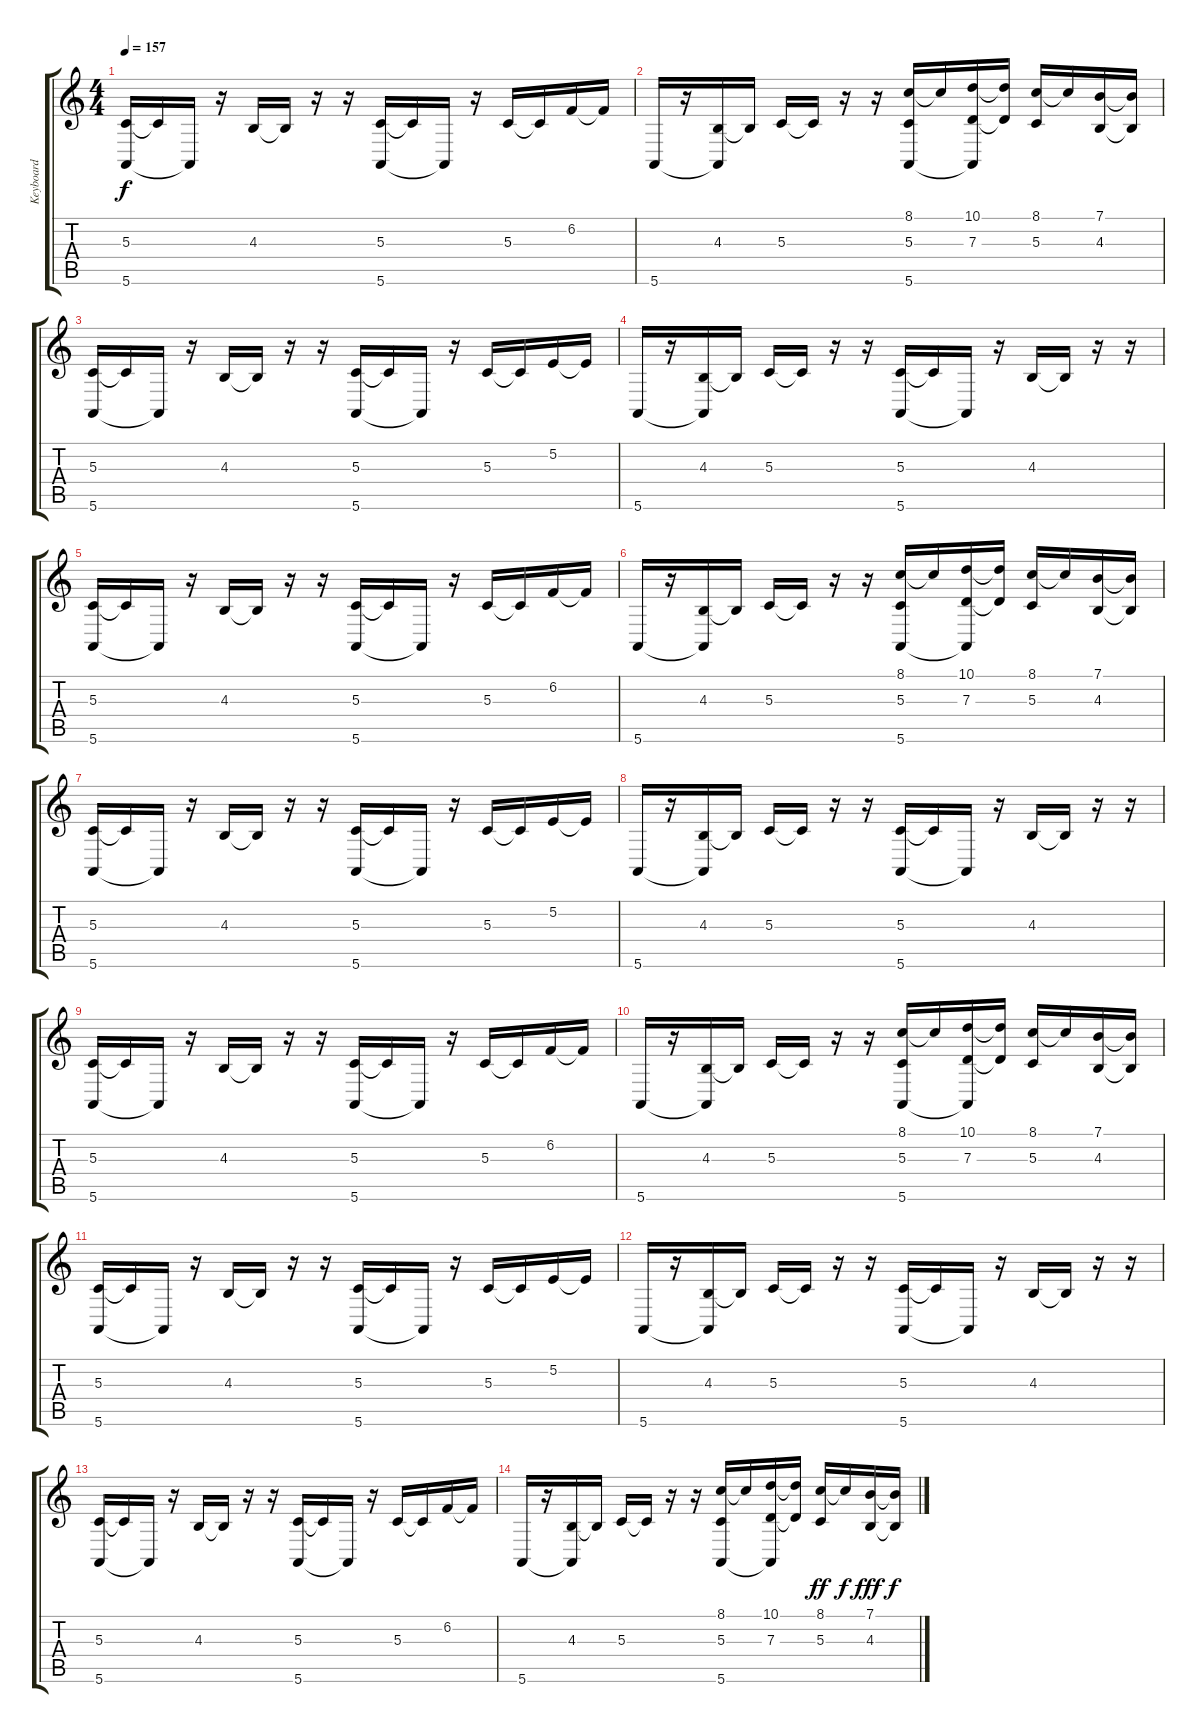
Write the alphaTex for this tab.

\track ("Keyboard" "Keyboard") {instrument tremolostrings}
\staff {score tabs}
\tuning (E4 B3 G3 D3 A2 E2) {hide}
\ts (4 4)
\tempo 157
\clef g2
\ks c
(5.3 5.6).16{dy f} 5.3{t}.16 5.6{t}.16 r.16 4.3.16 4.3{t}.16 r.16 r.16 (5.3 5.6).16 5.3{t}.16 5.6{t}.16 r.16 5.3.16 5.3{t}.16 6.2.16 6.2{t}.16 |
5.6.16 r.16 (4.3 5.6{t}).16 4.3{t}.16 5.3.16 5.3{t}.16 r.16 r.16 (8.1 5.3 5.6).16 8.1{t}.16 (10.1 7.3 5.6{t}).16 (10.1{t} 7.3{t}).16 (8.1 5.3).16 8.1{t}.16 (7.1 4.3).16 (7.1{t} 4.3{t}).16 |
(5.3 5.6).16 5.3{t}.16 5.6{t}.16 r.16 4.3.16 4.3{t}.16 r.16 r.16 (5.3 5.6).16 5.3{t}.16 5.6{t}.16 r.16 5.3.16 5.3{t}.16 5.2.16 5.2{t}.16 |
5.6.16 r.16 (4.3 5.6{t}).16 4.3{t}.16 5.3.16 5.3{t}.16 r.16 r.16 (5.3 5.6).16 5.3{t}.16 5.6{t}.16 r.16 4.3.16 4.3{t}.16 r.16 r.16 |
(5.3 5.6).16 5.3{t}.16 5.6{t}.16 r.16 4.3.16 4.3{t}.16 r.16 r.16 (5.3 5.6).16 5.3{t}.16 5.6{t}.16 r.16 5.3.16 5.3{t}.16 6.2.16 6.2{t}.16 |
5.6.16 r.16 (4.3 5.6{t}).16 4.3{t}.16 5.3.16 5.3{t}.16 r.16 r.16 (8.1 5.3 5.6).16 8.1{t}.16 (10.1 7.3 5.6{t}).16 (10.1{t} 7.3{t}).16 (8.1 5.3).16 8.1{t}.16 (7.1 4.3).16 (7.1{t} 4.3{t}).16 |
(5.3 5.6).16 5.3{t}.16 5.6{t}.16 r.16 4.3.16 4.3{t}.16 r.16 r.16 (5.3 5.6).16 5.3{t}.16 5.6{t}.16 r.16 5.3.16 5.3{t}.16 5.2.16 5.2{t}.16 |
5.6.16 r.16 (4.3 5.6{t}).16 4.3{t}.16 5.3.16 5.3{t}.16 r.16 r.16 (5.3 5.6).16 5.3{t}.16 5.6{t}.16 r.16 4.3.16 4.3{t}.16 r.16 r.16 |
(5.3 5.6).16 5.3{t}.16 5.6{t}.16 r.16 4.3.16 4.3{t}.16 r.16 r.16 (5.3 5.6).16 5.3{t}.16 5.6{t}.16 r.16 5.3.16 5.3{t}.16 6.2.16 6.2{t}.16 |
5.6.16 r.16 (4.3 5.6{t}).16 4.3{t}.16 5.3.16 5.3{t}.16 r.16 r.16 (8.1 5.3 5.6).16 8.1{t}.16 (10.1 7.3 5.6{t}).16 (10.1{t} 7.3{t}).16 (8.1 5.3).16 8.1{t}.16 (7.1 4.3).16 (7.1{t} 4.3{t}).16 |
(5.3 5.6).16 5.3{t}.16 5.6{t}.16 r.16 4.3.16 4.3{t}.16 r.16 r.16 (5.3 5.6).16 5.3{t}.16 5.6{t}.16 r.16 5.3.16 5.3{t}.16 5.2.16 5.2{t}.16 |
5.6.16 r.16 (4.3 5.6{t}).16 4.3{t}.16 5.3.16 5.3{t}.16 r.16 r.16 (5.3 5.6).16 5.3{t}.16 5.6{t}.16 r.16 4.3.16 4.3{t}.16 r.16 r.16 |
(5.3 5.6).16 5.3{t}.16 5.6{t}.16 r.16 4.3.16 4.3{t}.16 r.16 r.16 (5.3 5.6).16 5.3{t}.16 5.6{t}.16 r.16 5.3.16 5.3{t}.16 6.2.16 6.2{t}.16 |
5.6.16 r.16 (4.3 5.6{t}).16 4.3{t}.16 5.3.16 5.3{t}.16 r.16 r.16 (8.1 5.3 5.6).16 8.1{t}.16 (10.1 7.3 5.6{t}).16 (10.1{t} 7.3{t}).16 (8.1 5.3).16{dy ff} 8.1{t}.16{dy f} (7.1 4.3).16{dy fff} (7.1{t} 4.3{t}).16{dy f}
